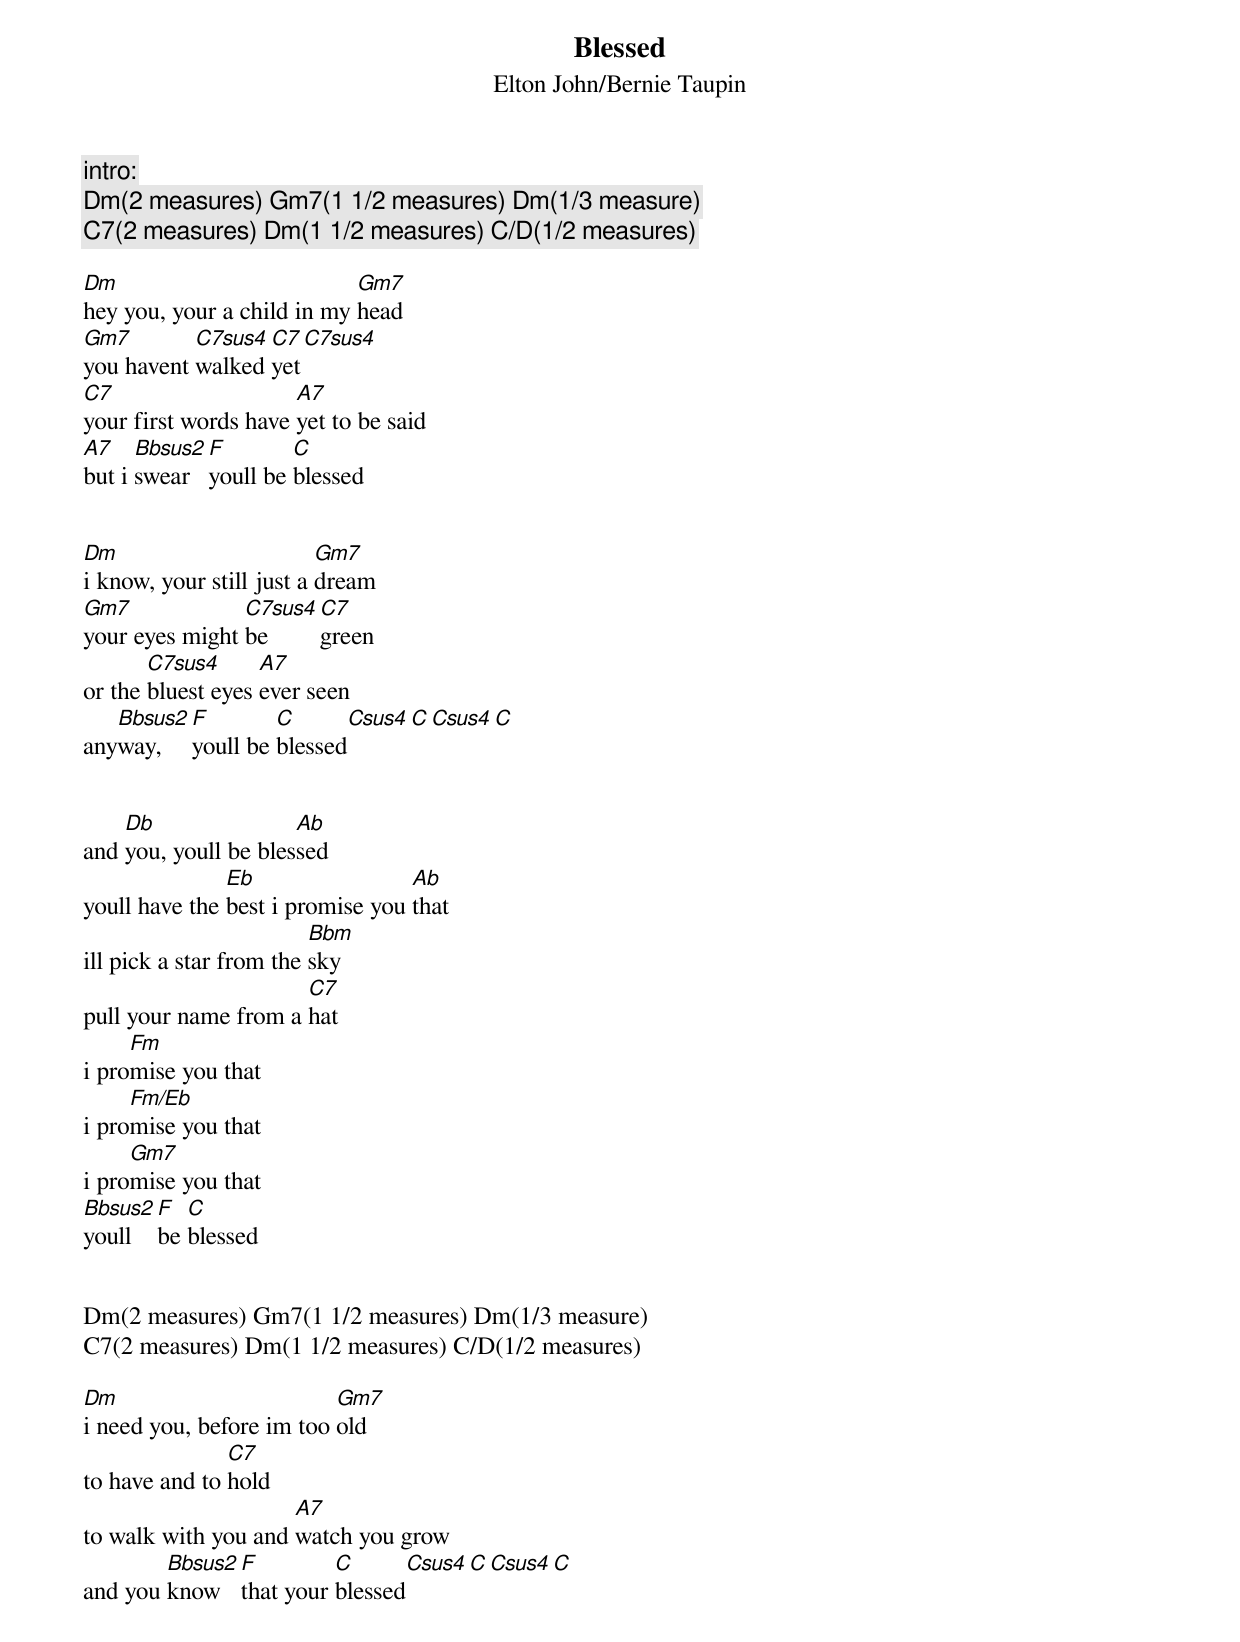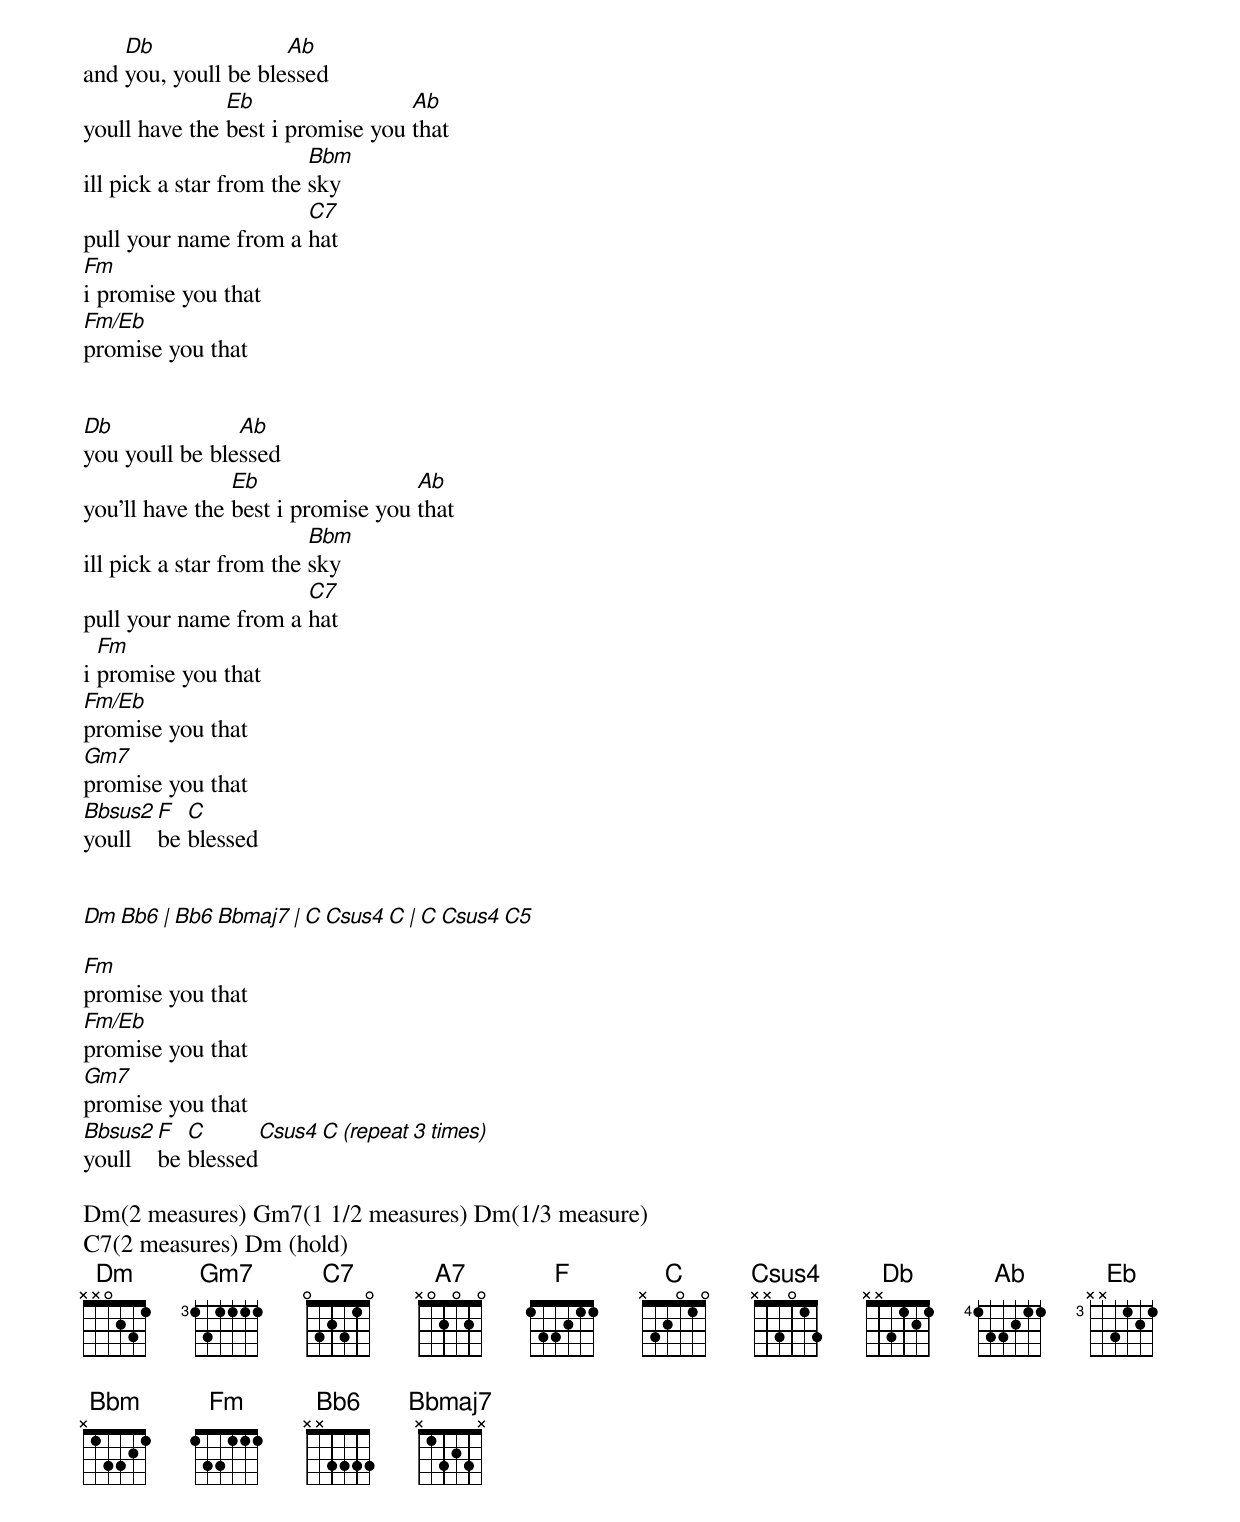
Blessed
Elton John/Bernie Taupin

intro:
Dm(2 measures) Gm7(1 1/2 measures) Dm(1/3 measure)
C7(2 measures) Dm(1 1/2 measures) C/D(1/2 measures)

Dm                          Gm7
hey you, your a child in my head
Gm7        C7sus4 C7  C7sus4
you havent walked yet
C7                    A7
your first words have yet to be said
A7    Bbsus2 F        C
but i swear  youll be blessed


Dm                        Gm7
i know, your still just a dream
Gm7             C7sus4 C7
your eyes might be     green
       C7sus4      A7
or the bluest eyes ever seen
   Bbsus2 F        C           Csus4  C  Csus4  C
anyway,   youll be blessed


    Db                Ab
and you, youll be blessed
               Eb                 Ab
youll have the best i promise you that
                         Bbm
ill pick a star from the sky
                      C7
pull your name from a hat
     Fm
i promise you that
     Fm/Eb
i promise you that
     Gm7
i promise you that
Bbsus2 F  C
youll  be blessed


Dm(2 measures) Gm7(1 1/2 measures) Dm(1/3 measure)
C7(2 measures) Dm(1 1/2 measures) C/D(1/2 measures)

Dm                        Gm7
i need you, before im too old
               C7
to have and to hold
                     A7
to walk with you and watch you grow
        Bbsus2 F         C            Csus4  C Csus4  C
and you know   that your blessed

    Db               Ab
and you, youll be blessed
               Eb                 Ab
youll have the best i promise you that
                         Bbm
ill pick a star from the sky
                      C7
pull your name from a hat
Fm
i promise you that
Fm/Eb
promise you that


Db              Ab
you youll be blessed
                Eb                 Ab
you'll have the best i promise you that
                         Bbm
ill pick a star from the sky
                      C7
pull your name from a hat
  Fm
i promise you that
Fm/Eb
promise you that
Gm7
promise you that
Bbsus2  F  C
youll   be blessed


Dm  Bb6 | Bb6  Bbmaj7 | C Csus4 C | C Csus4  C5

Fm
promise you that
Fm/Eb
promise you that
Gm7
promise you that
Bbsus2 F  C        Csus4  C  (repeat 3 times)
youll  be blessed

Dm(2 measures) Gm7(1 1/2 measures) Dm(1/3 measure)
C7(2 measures) Dm (hold)
